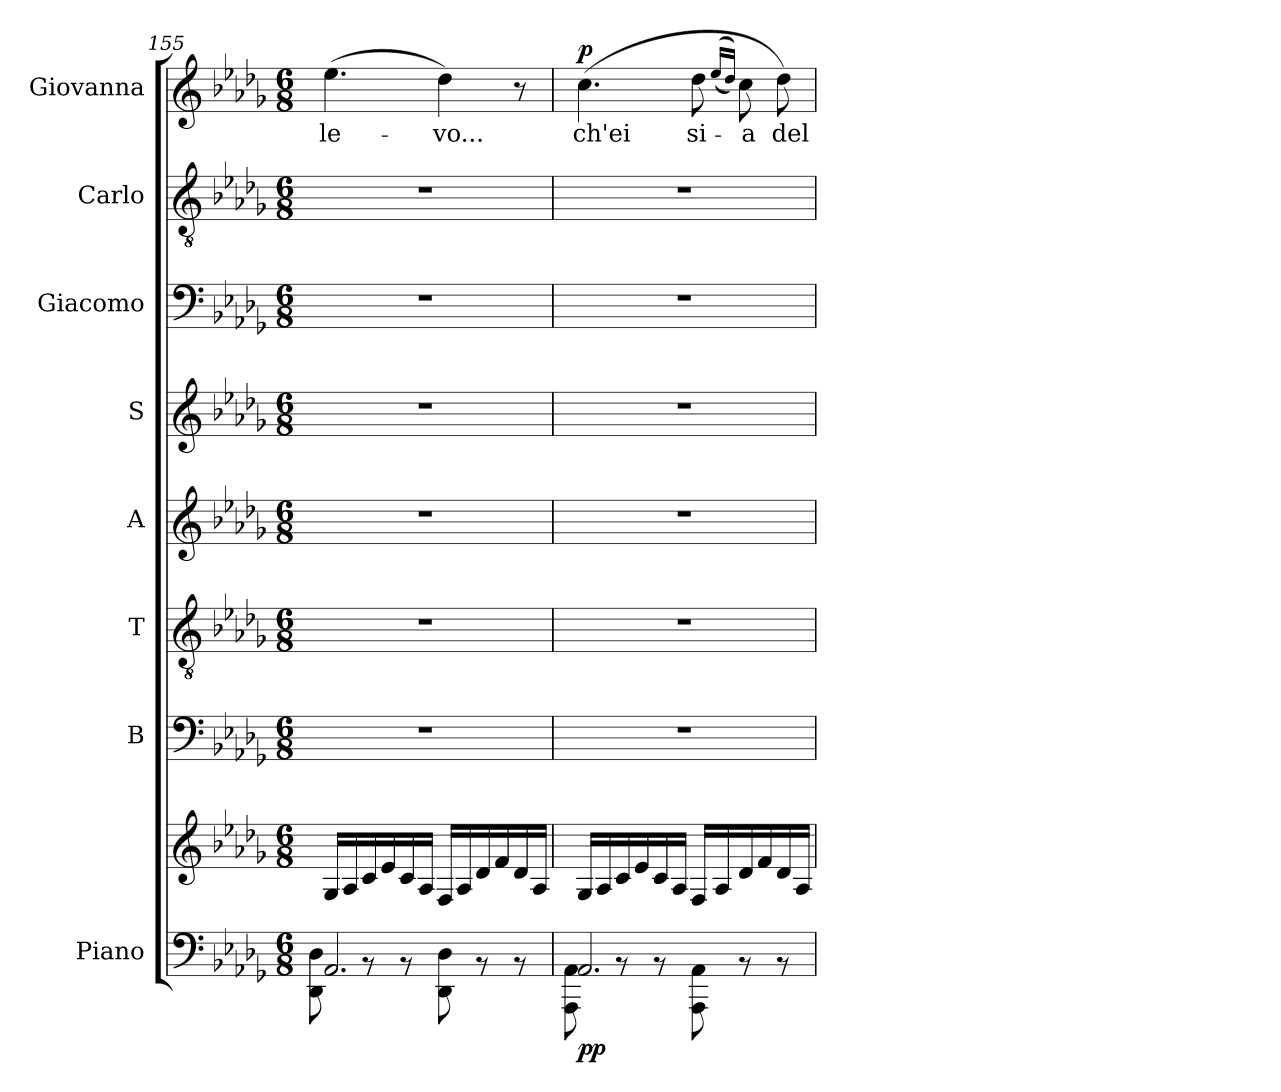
**kern	**kern	**dynam	**kern	**kern	**kern	**kern	**kern	**kern	**kern	**text	**dynam
*part8	*part8	*part8	*part7	*part6	*part5	*part4	*part3	*part2	*part1	*part1	*part1
*staff9	*staff8	*staff8/9	*staff7	*staff6	*staff5	*staff4	*staff3	*staff2	*staff1	*staff1	*staff1
*I"Piano	*	*	*I"B	*I"T	*I"A	*I"S	*I"Giacomo	*I"Carlo	*I"Giovanna	*	*
*I'Pno	*	*	*I'B	*I'T	*I'A	*I'S	*	*	*	*	*
!!LO:LB:g=z
*clefF4	*clefG2	*	*clefF4	*clefGv2	*clefG2	*clefG2	*clefF4	*clefGv2	*clefG2	*	*
*k[b-e-a-d-g-]	*k[b-e-a-d-g-]	*	*k[b-e-a-d-g-]	*k[b-e-a-d-g-]	*k[b-e-a-d-g-]	*k[b-e-a-d-g-]	*k[b-e-a-d-g-]	*k[b-e-a-d-g-]	*k[b-e-a-d-g-]	*	*
*M6/8	*M6/8	*	*M6/8	*M6/8	*M6/8	*M6/8	*M6/8	*M6/8	*M6/8	*	*
=155	=155	=155	=155	=155	=155	=155	=155	=155	=155	=155	=155
*^	*	*	*	*	*	*	*	*	*	*	*
!	!	!	!	!	!	!	!	!	!	!	!LO:LY:b	!
2.AA-/	8DD-\ 8D-\	16G-/LL	.	2.r	2.r	2.r	2.r	2.r	2.r	(4.ee-\	-le-	.
.	.	16A-/	.	.	.	.	.	.	.	.	.	.
.	8rBB	16c/	.	.	.	.	.	.	.	.	.	.
.	.	16e-/	.	.	.	.	.	.	.	.	.	.
.	8rBB	16c/	.	.	.	.	.	.	.	.	.	.
.	.	16A-/JJ	.	.	.	.	.	.	.	.	.	.
!	!	!	!	!	!	!	!	!	!	!	!LO:LY:b	!
.	8DD-\ 8D-\	16F/LL	.	.	.	.	.	.	.	4dd-\)	-vo...	.
.	.	16A-/	.	.	.	.	.	.	.	.	.	.
.	8rBB	16d-/	.	.	.	.	.	.	.	.	.	.
.	.	16f/	.	.	.	.	.	.	.	.	.	.
.	8rBB	16d-/	.	.	.	.	.	.	.	8r	.	.
.	.	16A-/JJ	.	.	.	.	.	.	.	.	.	.
=156	=156	=156	=156	=156	=156	=156	=156	=156	=156	=156	=156	=156
!	!	!	!LO:DY:b=2	!	!	!	!	!	!	!	!LO:LY:b	!
!	!	!	!LO:DY:n=1:b	!	!	!	!	!	!	!	!	!LO:DY:a
2.AA-/	8AAA-\ 8AA-\	16G-/LL	p p	2.r	2.r	2.r	2.r	2.r	2.r	(4.cc\	ch'ei	p
.	.	16A-/	.	.	.	.	.	.	.	.	.	.
.	8rBB	16c/	.	.	.	.	.	.	.	.	.	.
.	.	16e-/	.	.	.	.	.	.	.	.	.	.
.	8rBB	16c/	.	.	.	.	.	.	.	.	.	.
.	.	16A-/JJ	.	.	.	.	.	.	.	.	.	.
!	!	!	!	!	!	!	!	!	!	!	!LO:LY:b	!
.	8AAA-\ 8AA-\	16F/LL	.	.	.	.	.	.	.	8dd-\	si-	.
.	.	16A-/	.	.	.	.	.	.	.	.	.	.
.	.	.	.	.	.	.	.	.	.	((16qee-/LL	.	.
.	.	.	.	.	.	.	.	.	.	16qdd-/JJ))	.	.
!	!	!	!	!	!	!	!	!	!	!	!LO:LY:b	!
.	8rBB	16d-/	.	.	.	.	.	.	.	8cc\	-a	.
.	.	16f/	.	.	.	.	.	.	.	.	.	.
!	!	!	!	!	!	!	!	!	!	!	!LO:LY:b	!
.	8rBB	16d-/	.	.	.	.	.	.	.	8dd-\)	del-	.
.	.	16A-/JJ	.	.	.	.	.	.	.	.	.	.
*v	*v	*	*	*	*	*	*	*	*	*	*	*
=	=	=	=	=	=	=	=	=	=	=	=
*-	*-	*-	*-	*-	*-	*-	*-	*-	*-	*-	*-
